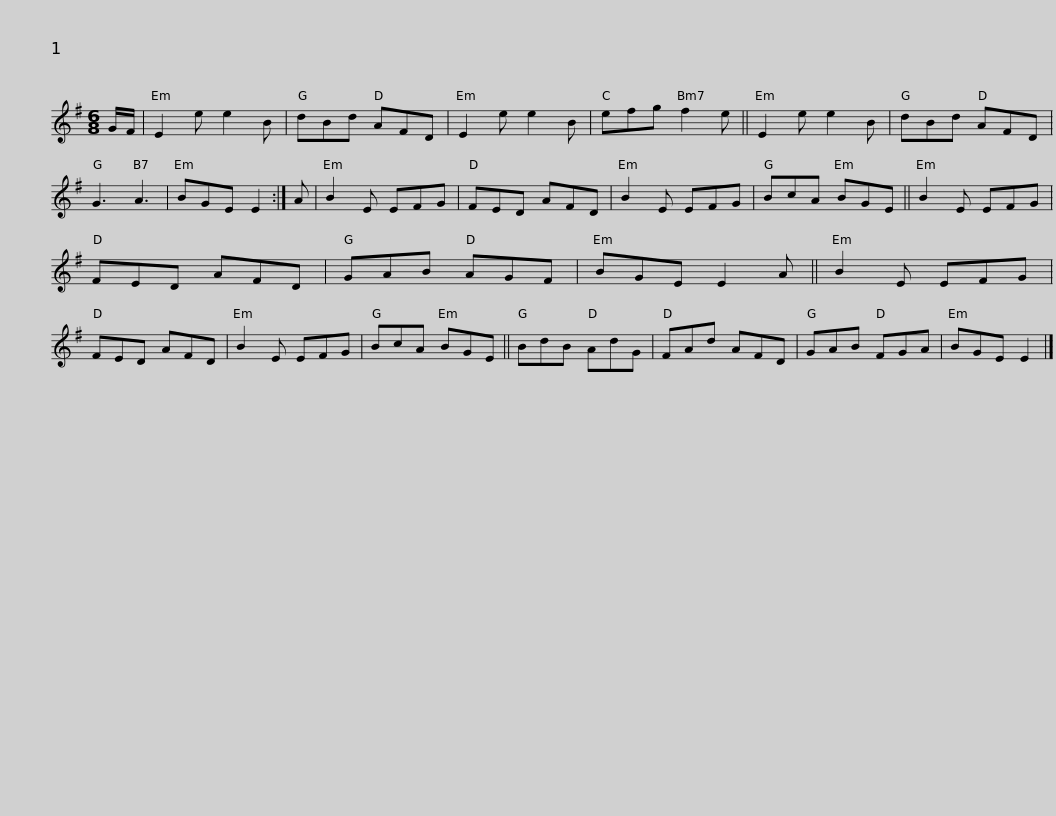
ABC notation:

X:1
L:1/8
M:6/8
I:linebreak $
K:Emin
V:1 treble
V:1
 G/F/ | E2 e e2 B | dBd AFD | E2 e e2 B | efg f2 e || %5
 E2 e e2 B | dBd AFD | G3 A3 | BGE E2 :| A |$ %10
 B2 E EFG | FED AFD | B2 E EFG | BcA BGE || B2 E EFG | %15
 FED AFD | GAB AGF |$ BGE E2 A || B2 E EFG | FED AFD | %20
 B2 E EFG | BcA BGE || BdB AdG | FAd AFD |$ GAB FGA | %25
 BGE E2 |] %26
